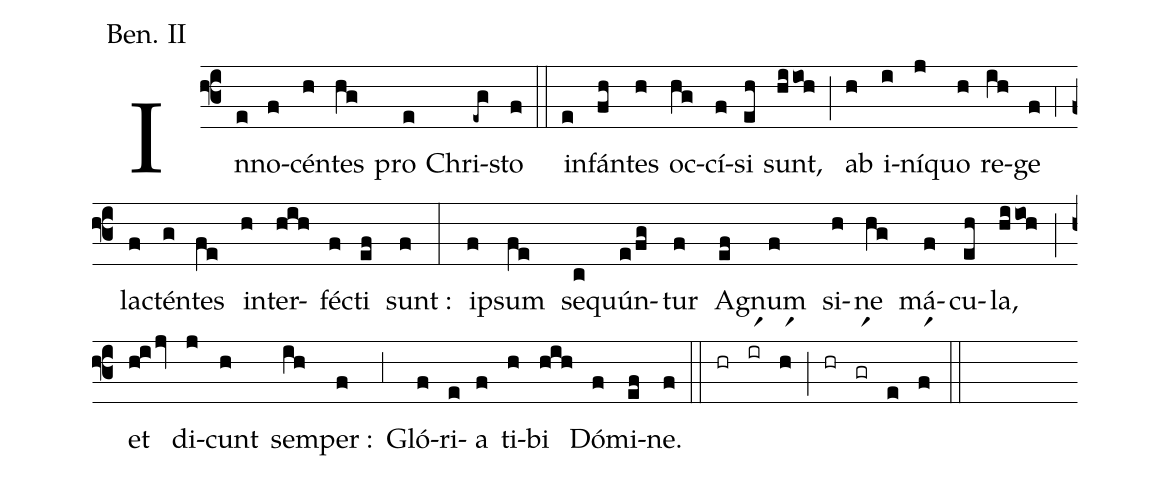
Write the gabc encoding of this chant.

annotation: Ben. II;
%%
(f3) In(e)no(f)cén(h)tes(hg) pro(e) Chri(-eg)sto(f) (::) in(e)fán(fh)tes(h) oc(hg)cí(f)si(eh) sunt,(hiioh) (;) ab(h) i(i)ní(j)quo(h) re(ih)ge(f) (;4) la(f)ctén(g)tes(fe) in(h)ter(hih)fé(f)cti(ef) sunt :(f) (:) i(f)psum(fe) se(c)quún(e/fg)tur(f) A(ef)gnum(f) si(h)ne(hg) má(f)cu(eh)la,(hiioh) (;) et(h!ijv) di(j)cunt(h) sem(ih)per :(f) (;3) Gló(f)ri(e)a(f) ti(h)bi(hih) Dó(f)mi(ef)ne.(f) (::) (hr)(irr1)(hr1)(;)(hr)(grr1)(e)(fr1)(::)
